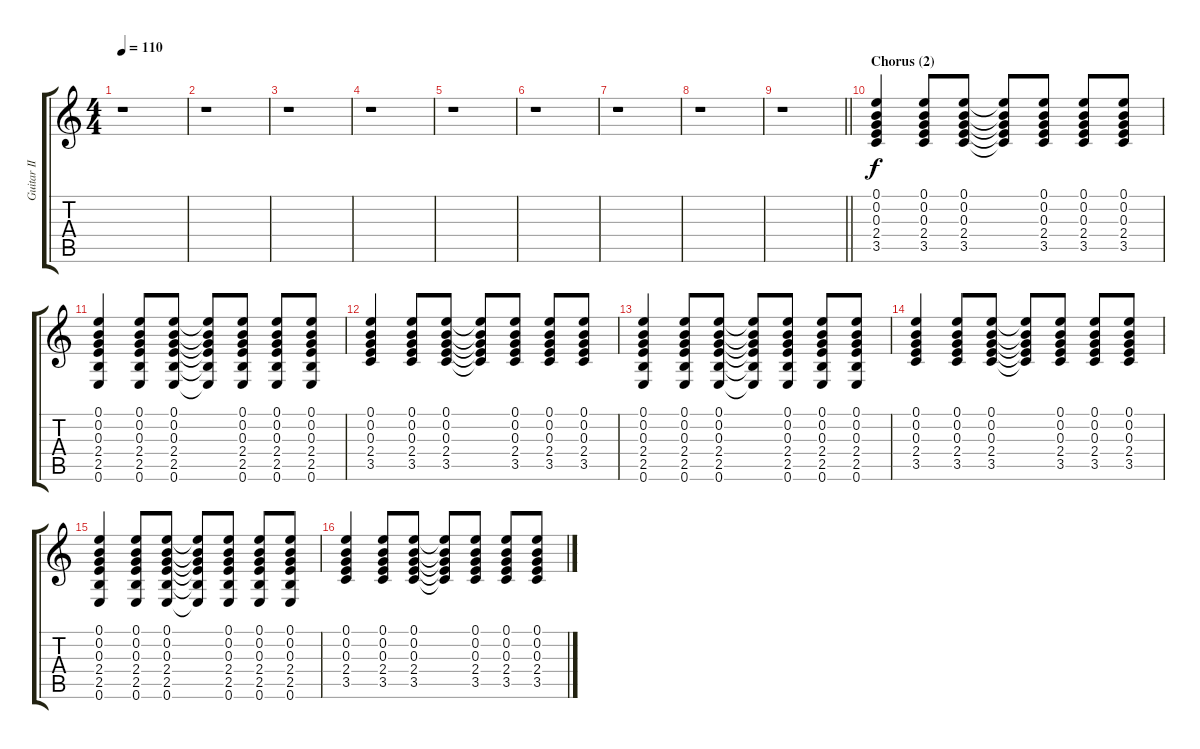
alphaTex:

\track ("Guitar II" "Guitar II") {instrument distortionguitar}
\staff {score tabs}
\tuning (E4 B3 G3 D3 A2 E2) {hide}
\ts (4 4)
\tempo 110
\clef g2
\ks c
r.1{dy f} |
r.1 |
r.1 |
r.1 |
r.1 |
r.1 |
r.1 |
r.1 |
\barLineRight lightlight
r.1 |
\section ("" "Chorus (2)")
(0.1 0.2 0.3 2.4 3.5).4{instrument electricguitarjazz} (0.1 0.2 0.3 2.4 3.5).8 (0.1 0.2 0.3 2.4 3.5).8 (0.1{t} 0.2{t} 0.3{t} 2.4{t} 3.5{t}).8 (0.1 0.2 0.3 2.4 3.5).8 (0.1 0.2 0.3 2.4 3.5).8 (0.1 0.2 0.3 2.4 3.5).8 |
(0.1 0.2 0.3 2.4 2.5 0.6).4 (0.1 0.2 0.3 2.4 2.5 0.6).8 (0.1 0.2 0.3 2.4 2.5 0.6).8 (0.1{t} 0.2{t} 0.3{t} 2.4{t} 2.5{t} 0.6{t}).8 (0.1 0.2 0.3 2.4 2.5 0.6).8 (0.1 0.2 0.3 2.4 2.5 0.6).8 (0.1 0.2 0.3 2.4 2.5 0.6).8 |
(0.1 0.2 0.3 2.4 3.5).4 (0.1 0.2 0.3 2.4 3.5).8 (0.1 0.2 0.3 2.4 3.5).8 (0.1{t} 0.2{t} 0.3{t} 2.4{t} 3.5{t}).8 (0.1 0.2 0.3 2.4 3.5).8 (0.1 0.2 0.3 2.4 3.5).8 (0.1 0.2 0.3 2.4 3.5).8 |
(0.1 0.2 0.3 2.4 2.5 0.6).4 (0.1 0.2 0.3 2.4 2.5 0.6).8 (0.1 0.2 0.3 2.4 2.5 0.6).8 (0.1{t} 0.2{t} 0.3{t} 2.4{t} 2.5{t} 0.6{t}).8 (0.1 0.2 0.3 2.4 2.5 0.6).8 (0.1 0.2 0.3 2.4 2.5 0.6).8 (0.1 0.2 0.3 2.4 2.5 0.6).8 |
(0.1 0.2 0.3 2.4 3.5).4 (0.1 0.2 0.3 2.4 3.5).8 (0.1 0.2 0.3 2.4 3.5).8 (0.1{t} 0.2{t} 0.3{t} 2.4{t} 3.5{t}).8 (0.1 0.2 0.3 2.4 3.5).8 (0.1 0.2 0.3 2.4 3.5).8 (0.1 0.2 0.3 2.4 3.5).8 |
(0.1 0.2 0.3 2.4 2.5 0.6).4 (0.1 0.2 0.3 2.4 2.5 0.6).8 (0.1 0.2 0.3 2.4 2.5 0.6).8 (0.1{t} 0.2{t} 0.3{t} 2.4{t} 2.5{t} 0.6{t}).8 (0.1 0.2 0.3 2.4 2.5 0.6).8 (0.1 0.2 0.3 2.4 2.5 0.6).8 (0.1 0.2 0.3 2.4 2.5 0.6).8 |
(0.1 0.2 0.3 2.4 3.5).4 (0.1 0.2 0.3 2.4 3.5).8 (0.1 0.2 0.3 2.4 3.5).8 (0.1{t} 0.2{t} 0.3{t} 2.4{t} 3.5{t}).8 (0.1 0.2 0.3 2.4 3.5).8 (0.1 0.2 0.3 2.4 3.5).8 (0.1 0.2 0.3 2.4 3.5).8
